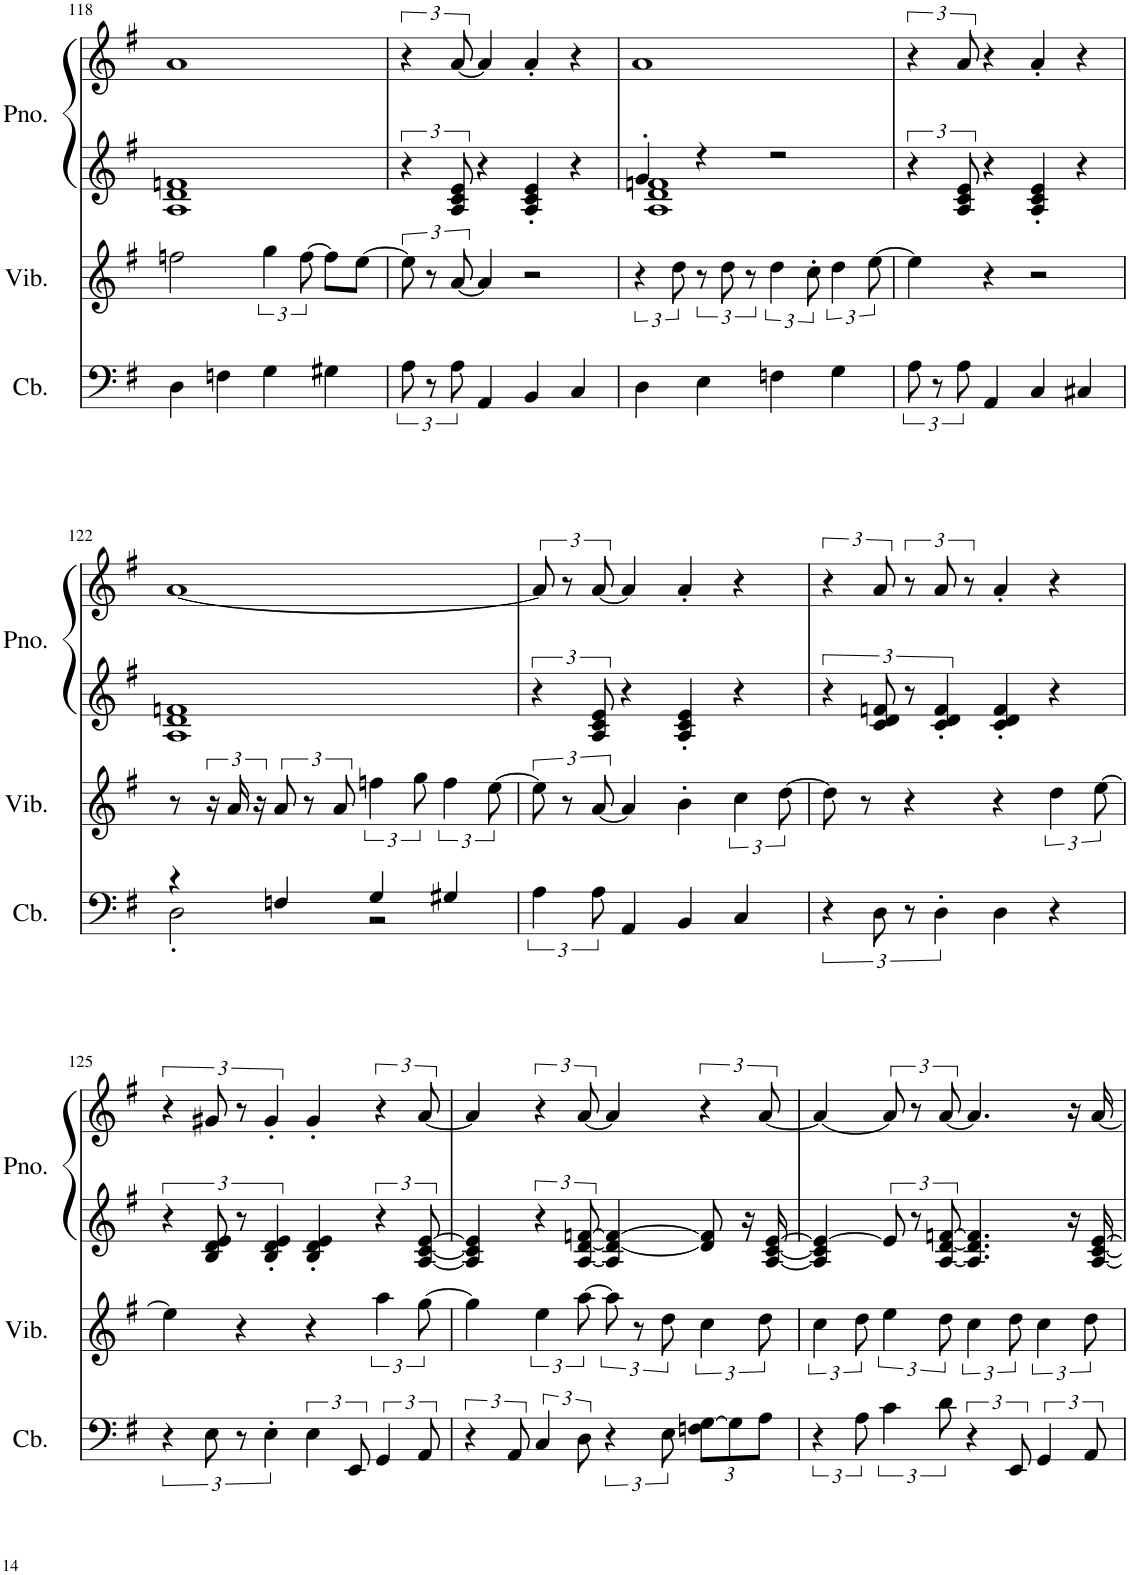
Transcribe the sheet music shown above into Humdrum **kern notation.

**kern	**kern	**kern	**kern
*part3	*part2	*part1	*part1
*staff4	*staff3	*staff2	*staff1
*I"Contrabass, C4-P33-Bass	*I"Vibraphone, C5-P12-Lead Vocal	*I"Piano, MOON DANCE	*
*I'Cb.	*I'Vib.	*I'Pno.	*
!!LO:PB:g=z
*clefF4	*clefG2	*clefG2	*clefG2
*Trd7c12	*	*	*
*k[f#]	*k[f#]	*k[f#]	*k[f#]
*M4/4	*M4/4	*M4/4	*M4/4
=118	=118	=118	=118
4D\	2ffn\	1A 1d 1fn	1a
4Fn\	.	.	.
4G\	6gg\	.	.
.	[12ff\	.	.
4G#X\	8ff\L]	.	.
.	[8ee\J	.	.
=119	=119	=119	=119
12A\	12ee\]	6r	6r
12r	12r	.	.
12A\	[12a/	12A/ 12c/ 12e/	[12a/
4AA/	4a/]	4r	4a/]
4BB/	2r	4A/' 4c/' 4e/'	4a'/
4C/	.	4r	4r
=120	=120	=120	=120
*	*	*^	*
4D\	6r	4g'/	1A 1d 1fn	1a
.	12dd\	.	.	.
4E\	12r	4r	.	.
.	12dd\	.	.	.
.	12r	.	.	.
4Fn\	6dd\	2r	.	.
.	12cc'\	.	.	.
4G\	6dd\	.	.	.
.	[12ee\	.	.	.
*	*	*v	*v	*
=121	=121	=121	=121
12A\	4ee\]	6r	6r
12r	.	.	.
12A\	.	12A/ 12c/ 12e/	12a/
4AA/	4r	4r	4r
4C/	2r	4A/' 4c/' 4e/'	4a'/
4C#X/	.	4r	4r
!!LO:LB:g=z
=122	=122	=122	=122
*^	*	*	*
4r	2D'\	8r	1A 1d 1fn	[1a
.	.	24r	.	.
.	.	24a/	.	.
.	.	24r	.	.
4Fn/	.	12a/	.	.
.	.	12r	.	.
.	.	12a/	.	.
4G/	2r	6ffn\	.	.
.	.	12gg\	.	.
4G#X/	.	6ff\	.	.
.	.	[12ee\	.	.
*v	*v	*	*	*
=123	=123	=123	=123
6A\	12ee\]	6r	12a/]
.	12r	.	12r
12A\	[12a/	12A/ 12c/ 12e/	[12a/
4AA/	4a/]	4r	4a/]
4BB/	4b'\	4A/' 4c/' 4e/'	4a'/
4C/	6cc\	4r	4r
.	[12dd\	.	.
=124	=124	=124	=124
6r	8dd\]	6r	6r
.	8r	.	.
12D\	.	12c/ 12d/ 12fn/	12a/
12r	4r	12r	12r
6D'\	.	6c/' 6d/' 6f/'	12a/
.	.	.	12r
4D\	4r	4c/' 4d/' 4f/'	4a'/
4r	6dd\	4r	4r
.	[12ee\	.	.
!!LO:LB:g=z
=125	=125	=125	=125
6r	4ee\]	6r	6r
12E\	.	12B/ 12d/ 12e/	12g#X/
12r	4r	12r	12r
6E'\	.	6B/' 6d/' 6e/'	6g#'/
6E\	4r	4B/' 4d/' 4e/'	4g#'/
12EE/	.	.	.
6GG/	6aa\	6r	6r
12AA/	[12gg\	[12A/ [12c/ [12e/	[12a/
=126	=126	=126	=126
6r	4gg\]	4A/] 4c/] 4e/]	4a/]
12AA/	.	.	.
6C/	6ee\	6r	6r
12D\	[12aa\	[12A/ [12d/ [12fn/	[12a/
6r	12aa\]	4A/] 4d/_ 4f/_	4a/]
.	12r	.	.
12E\	12dd\	.	.
*Xbrackettup	*	*	*
12Fn\ [12G\L	6cc\	8d/] 8f/]	6r
12G\]	.	.	.
.	.	16r	.
12A\J	12dd\	.	[12a/
.	.	[16A/ [16c/ [16e/	.
=127	=127	=127	=127
*brackettup	*	*	*
6r	6cc\	4A/] 4c/] 4e/_	4a/_
12A\	12dd\	.	.
6c\	6ee\	12e/]	12a/]
.	.	12r	12r
12d\	12dd\	[12A/ [12d/ [12fn/	[12a/
6r	6cc\	4.A/] 4.d/] 4.f/]	4.a/]
12EE/	12dd\	.	.
6GG/	6cc\	.	.
.	.	16r	16r
12AA/	12dd\	.	.
.	.	[16A/ [16c/ [16e/	[16a/
=	=	=	=
*-	*-	*-	*-
